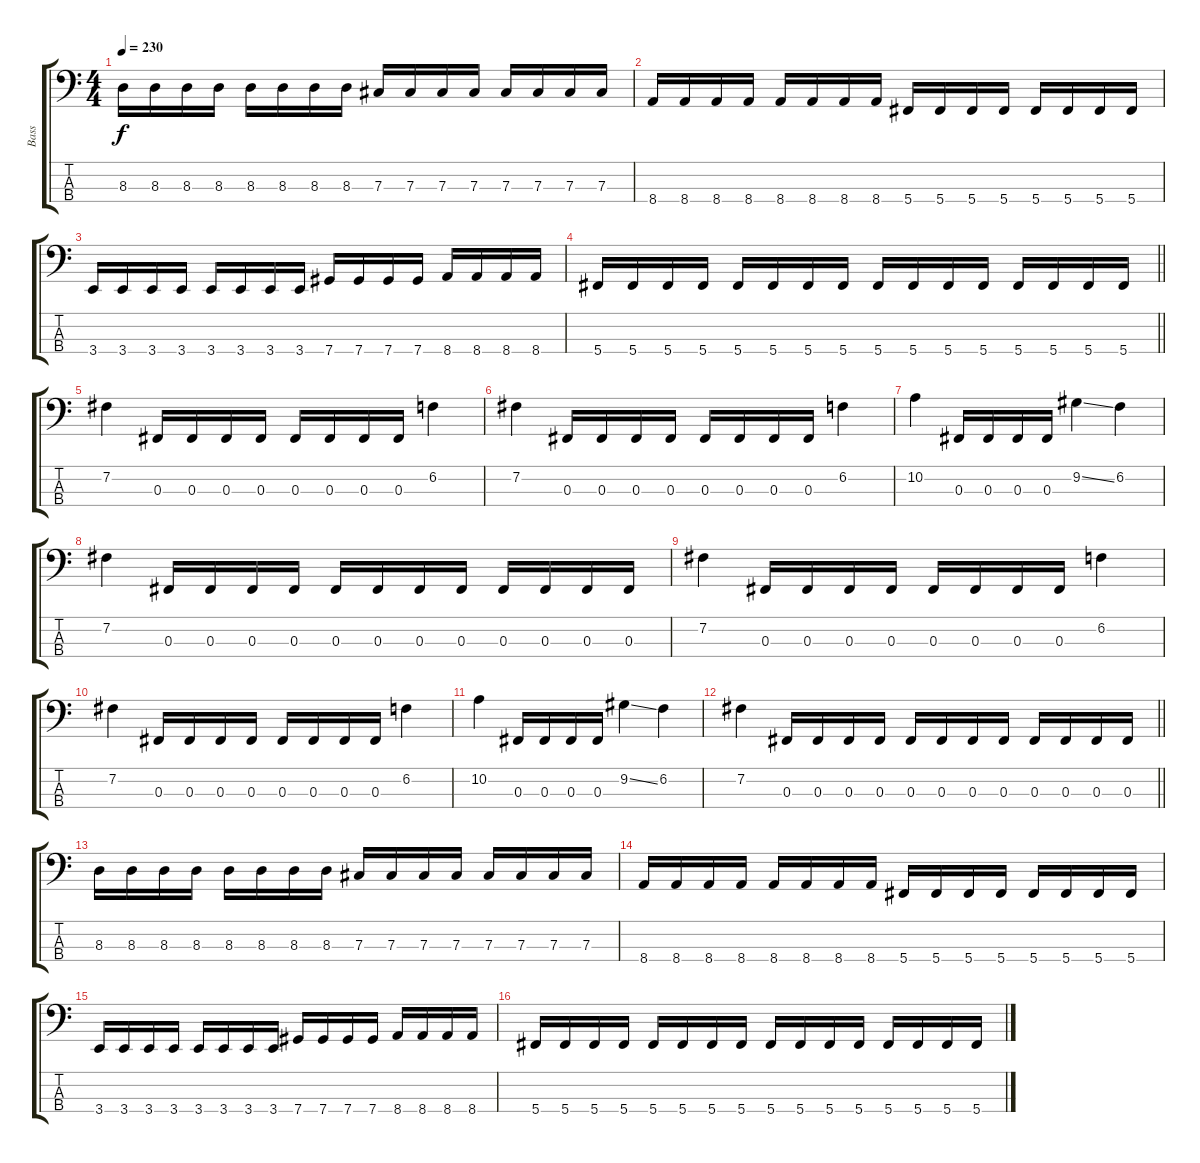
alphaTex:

\track ("Bass" "Bass") {instrument electricbasspick}
\staff {score tabs}
\tuning (E2 B1 Gb1 Db1) {hide}
\ts (4 4)
\tempo 230
\clef f4
\ks c
8.3.16{dy f} 8.3.16 8.3.16 8.3.16 8.3.16 8.3.16 8.3.16 8.3.16 7.3.16 7.3.16 7.3.16 7.3.16 7.3.16 7.3.16 7.3.16 7.3.16 |
8.4.16 8.4.16 8.4.16 8.4.16 8.4.16 8.4.16 8.4.16 8.4.16 5.4.16 5.4.16 5.4.16 5.4.16 5.4.16 5.4.16 5.4.16 5.4.16 |
3.4.16 3.4.16 3.4.16 3.4.16 3.4.16 3.4.16 3.4.16 3.4.16 7.4.16 7.4.16 7.4.16 7.4.16 8.4.16 8.4.16 8.4.16 8.4.16 |
\barLineRight lightlight
5.4.16 5.4.16 5.4.16 5.4.16 5.4.16 5.4.16 5.4.16 5.4.16 5.4.16 5.4.16 5.4.16 5.4.16 5.4.16 5.4.16 5.4.16 5.4.16 |
\section ("" "")
7.2.4 0.3.16 0.3.16 0.3.16 0.3.16 0.3.16 0.3.16 0.3.16 0.3.16 6.2.4 |
7.2.4 0.3.16 0.3.16 0.3.16 0.3.16 0.3.16 0.3.16 0.3.16 0.3.16 6.2.4 |
10.2.4 0.3.16 0.3.16 0.3.16 0.3.16 9.2{ss}.4 6.2.4 |
7.2.4 0.3.16 0.3.16 0.3.16 0.3.16 0.3.16 0.3.16 0.3.16 0.3.16 0.3.16 0.3.16 0.3.16 0.3.16 |
7.2.4 0.3.16 0.3.16 0.3.16 0.3.16 0.3.16 0.3.16 0.3.16 0.3.16 6.2.4 |
7.2.4 0.3.16 0.3.16 0.3.16 0.3.16 0.3.16 0.3.16 0.3.16 0.3.16 6.2.4 |
10.2.4 0.3.16 0.3.16 0.3.16 0.3.16 9.2{ss}.4 6.2.4 |
\barLineRight lightlight
7.2.4 0.3.16 0.3.16 0.3.16 0.3.16 0.3.16 0.3.16 0.3.16 0.3.16 0.3.16 0.3.16 0.3.16 0.3.16 |
\section ("" "")
8.3.16 8.3.16 8.3.16 8.3.16 8.3.16 8.3.16 8.3.16 8.3.16 7.3.16 7.3.16 7.3.16 7.3.16 7.3.16 7.3.16 7.3.16 7.3.16 |
8.4.16 8.4.16 8.4.16 8.4.16 8.4.16 8.4.16 8.4.16 8.4.16 5.4.16 5.4.16 5.4.16 5.4.16 5.4.16 5.4.16 5.4.16 5.4.16 |
3.4.16 3.4.16 3.4.16 3.4.16 3.4.16 3.4.16 3.4.16 3.4.16 7.4.16 7.4.16 7.4.16 7.4.16 8.4.16 8.4.16 8.4.16 8.4.16 |
5.4.16 5.4.16 5.4.16 5.4.16 5.4.16 5.4.16 5.4.16 5.4.16 5.4.16 5.4.16 5.4.16 5.4.16 5.4.16 5.4.16 5.4.16 5.4.16
